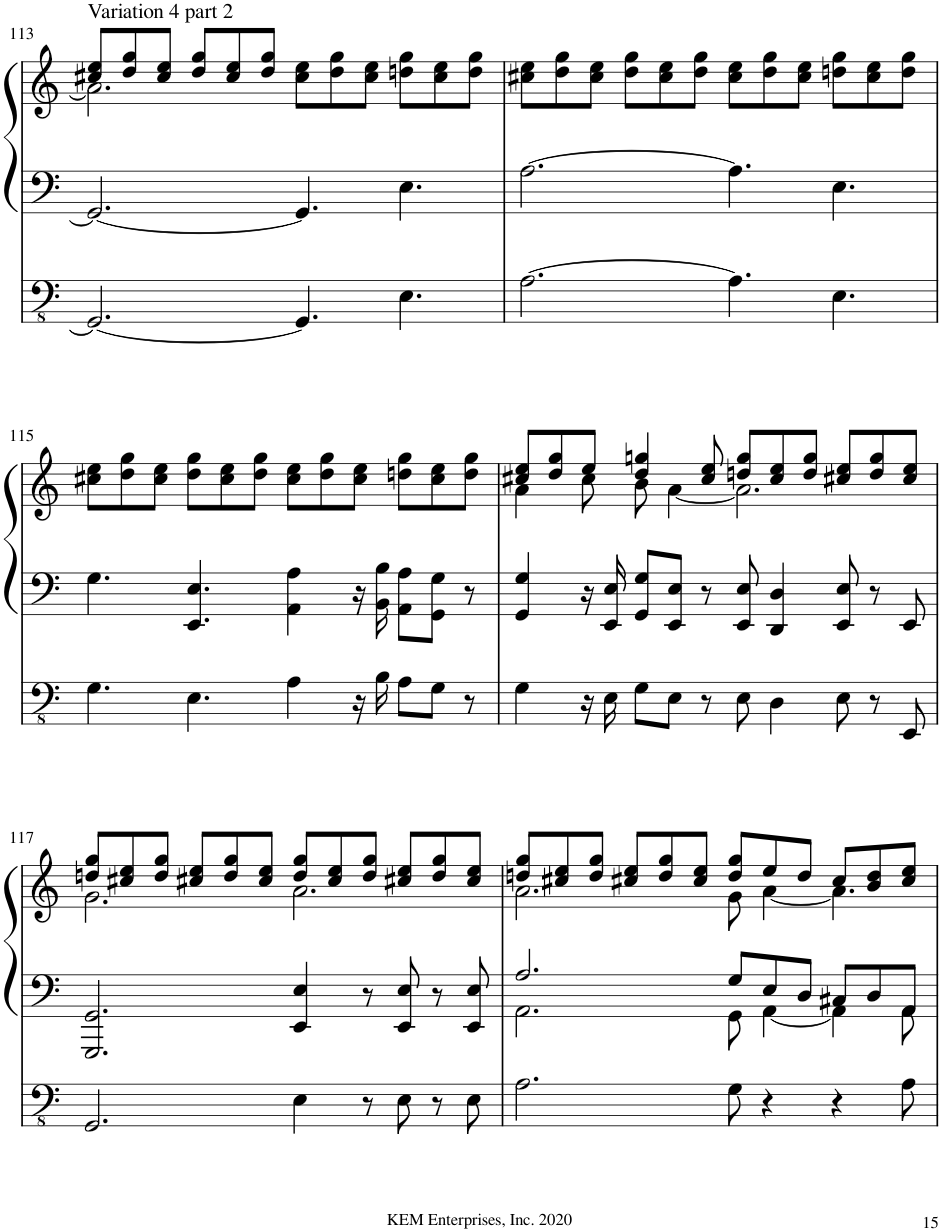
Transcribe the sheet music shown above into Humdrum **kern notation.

**kern	**kern	**kern
*part1	*part1	*part1
*staff3	*staff2	*staff1
*I"Pipe Organ	*	*
*I'Org.	*	*
!!LO:PB:g=z
*clefFv4	*clefF4	*clefG2
*k[]	*k[]	*k[]
*M12/8	*M12/8	*M12/8
=113	=113	=113
*	*	*^
!	!	!LO:TX:a:t=Variation 4 part 2	!
2.GGG/_	2.GG/_	8cc#X/ 8ee/L	2.a\]
.	.	8dd/ 8gg/	.
.	.	8cc#/ 8ee/J	.
.	.	8dd/ 8gg/L	.
.	.	8cc#/ 8ee/	.
.	.	8dd/ 8gg/J	.
4.GGG/]	4.GG/]	8cc#\ 8ee\L	2.ryy
.	.	8dd\ 8gg\	.
.	.	8cc#\ 8ee\J	.
4.EE\	4.E\	8ddn\ 8gg\L	.
.	.	8cc#\ 8ee\	.
.	.	8dd\ 8gg\J	.
*	*	*v	*v
=114	=114	=114
[2.AA\	[2.A\	8cc#X\ 8ee\L
.	.	8dd\ 8gg\
.	.	8cc#\ 8ee\J
.	.	8dd\ 8gg\L
.	.	8cc#\ 8ee\
.	.	8dd\ 8gg\J
4.AA\]	4.A\]	8cc#\ 8ee\L
.	.	8dd\ 8gg\
.	.	8cc#\ 8ee\J
4.EE\	4.E\	8ddn\ 8gg\L
.	.	8cc#\ 8ee\
.	.	8dd\ 8gg\J
!!LO:LB:g=z
=115	=115	=115
4.GG\	4.G\	8cc#X\ 8ee\L
.	.	8dd\ 8gg\
.	.	8cc#\ 8ee\J
4.EE\	4.EE/ 4.E/	8dd\ 8gg\L
.	.	8cc#\ 8ee\
.	.	8dd\ 8gg\J
4AA\	4AA\ 4A\	8cc#\ 8ee\L
.	.	8dd\ 8gg\
16r	16r	8cc#\ 8ee\J
16BB\	16BB\ 16B\	.
8AA\L	8AA\ 8A\L	8ddn\ 8gg\L
8GG\J	8GG\ 8G\J	8cc#\ 8ee\
8r	8r	8dd\ 8gg\J
=116	=116	=116
*	*	*^
4GG\	4GG/ 4G/	8cc#X/ 8ee/L	4a\
.	.	8dd/ 8gg/	.
16r	16r	8ee/J	8cc#\
16EE\	16EE/ 16E/	.	.
8GG\L	8GG/ 8G/L	4dd/ 4ggn/	8b\
8EE\J	8EE/ 8E/J	.	[4a\
8r	8r	8cc#/ 8ee/	.
8EE\	8EE/ 8E/	8ddn/ 8gg/L	2.a\]
4DD\	4DD/ 4D/	8cc#/ 8ee/	.
.	.	8dd/ 8gg/J	.
8EE\	8EE/ 8E/	8cc#X/ 8ee/L	.
8r	8r	8dd/ 8gg/	.
8EEE/	8EE/	8cc#/ 8ee/J	.
!!LO:LB:g=z	!!
=117	=117	=117	=117
2.GGG/	2.GGG/ 2.GG/	8ddn/ 8gg/L	2.g\
.	.	8cc#X/ 8ee/	.
.	.	8dd/ 8gg/J	.
.	.	8cc#X/ 8ee/L	.
.	.	8dd/ 8gg/	.
.	.	8cc#/ 8ee/J	.
4EE\	4EE/ 4E/	8dd/ 8gg/L	2.a\
.	.	8cc#/ 8ee/	.
8r	8r	8dd/ 8gg/J	.
8EE\	8EE/ 8E/	8cc#X/ 8ee/L	.
8r	8r	8dd/ 8gg/	.
8EE\	8EE/ 8E/	8cc#/ 8ee/J	.
=118	=118	=118	=118
*	*^	*	*
2.AA\	2.A/	2.AA\	8ddn/ 8gg/L	2.a\
.	.	.	8cc#X/ 8ee/	.
.	.	.	8dd/ 8gg/J	.
.	.	.	8cc#X/ 8ee/L	.
.	.	.	8dd/ 8gg/	.
.	.	.	8cc#/ 8ee/J	.
8GG\	8G/L	8GG\	8dd/ 8gg/L	8g\
4r	8E/	[4AA\	8ee/	[4a\
.	8D/J	.	8dd/J	.
4r	8C#X/L	4AA\]	8cc#/L	4.a\]
.	8D/	.	8b/ 8dd/	.
8AA\	8AA/J	8AA\	8cc#/ 8ee/J	.
*	*v	*v	*	*
*	*	*v	*v
=	=	=
*-	*-	*-
